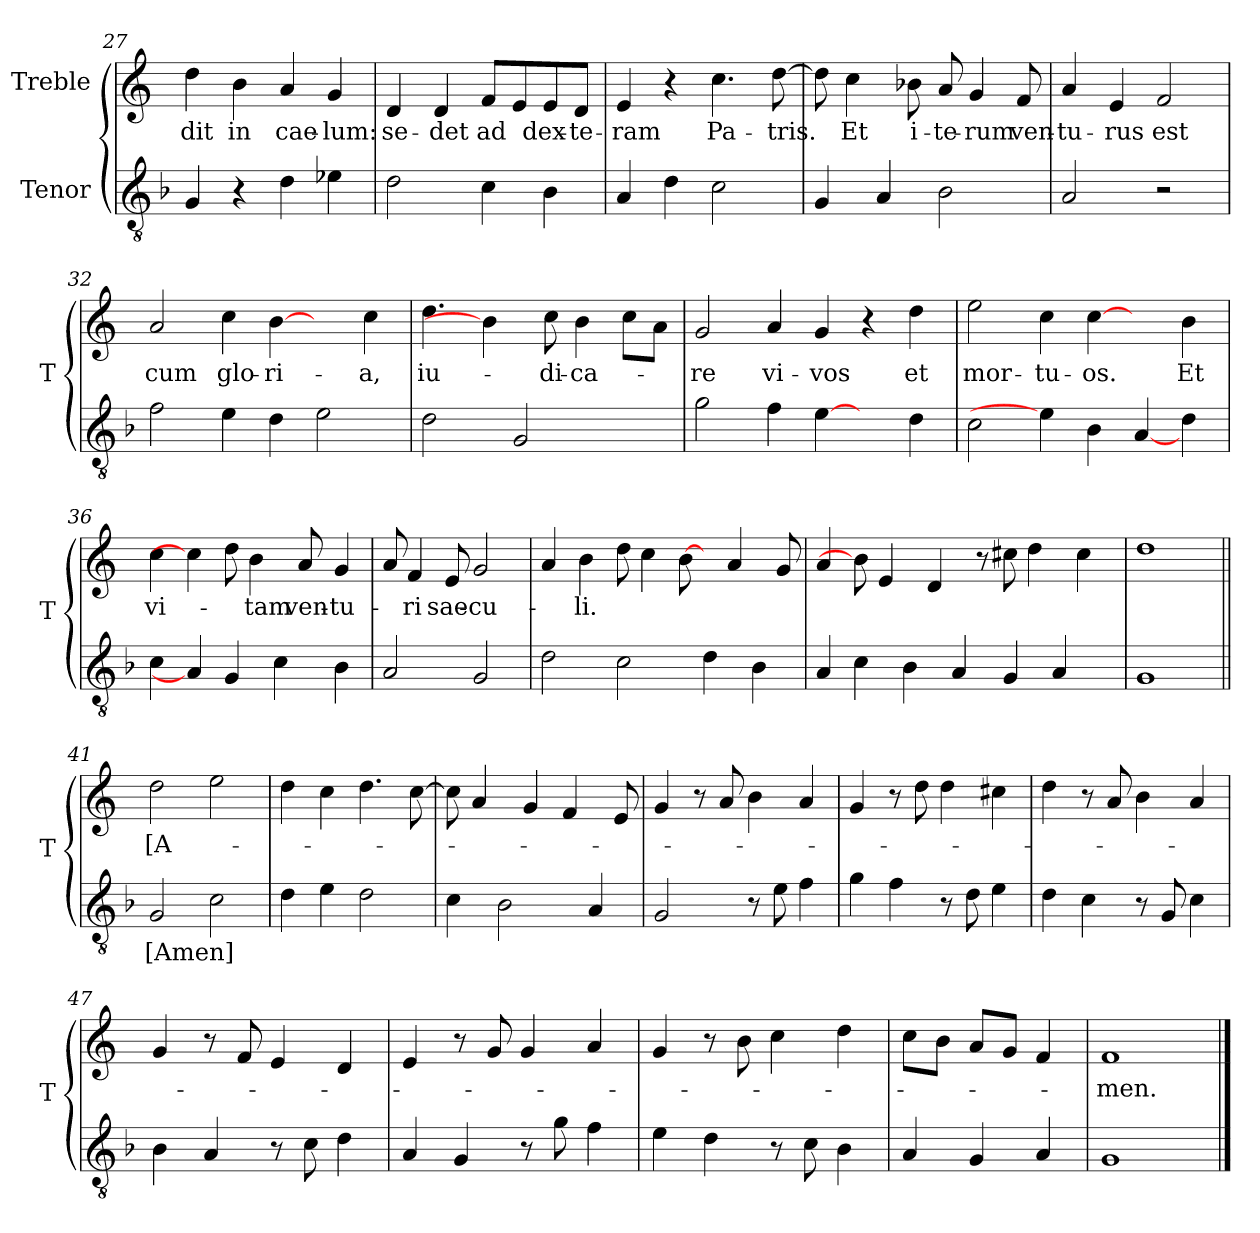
**kern	**text	**kern	**text
*part2	*part2	*part1	*part1
*staff2	*staff2	*staff1	*staff1
*I"Tenor	*	*I"Treble	*
*I'T	*	*	*
!!LO:LB:g=z
*clefGv2	*	*clefG2	*
*k[b-]	*	*k[]	*
*F:	*	*C:	*
=27	=27	=27	=27
!	!	!	!LO:LY:b
4G/	.	4dd\	-dit
!	!	!	!LO:LY:b
4r	.	4b\	in
!	!	!	!LO:LY:b
4d\	.	4a/	cae-
!	!	!	!LO:LY:b
4e-X\	.	4g/	-lum:
=28	=28	=28	=28
!	!	!	!LO:LY:b
2d\	.	4d/	se-
!	!	!	!LO:LY:b
.	.	4d/	-det
!	!	!	!LO:LY:b
4c\	.	8f/L	ad
.	.	8e/	.
!	!	!	!LO:LY:b
4B-\	.	8e/	dex-
!	!	!	!LO:LY:b
.	.	8d/J	-te-
=29	=29	=29	=29
!	!	!	!LO:LY:b
4A/	.	4e/	-ram
4d\	.	4r	.
!	!	!	!LO:LY:b
2c\	.	4.cc\	Pa-
!	!	!	!LO:LY:b
.	.	[8dd\	-tris.
=30	=30	=30	=30
4G/	.	8dd\]	.
!	!	!	!LO:LY:b
.	.	4cc\	Et
4A/	.	.	.
!	!	!	!LO:LY:b
.	.	8b-i\	i-
!	!	!	!LO:LY:b
2B-\	.	8a/	-te-
!	!	!	!LO:LY:b
.	.	4g/	-rum
!	!	!	!LO:LY:b
.	.	8f/	ven-
=31	=31	=31	=31
!	!	!	!LO:LY:b
2A/	.	4a/	-tu-
!	!	!	!LO:LY:b
.	.	4e/	-rus
!	!	!	!LO:LY:b
2r	.	2f/	est
!!LO:LB:g=z
=32	=32	=32	=32
!	!	!	!LO:LY:b
2f\	.	2a/	cum
!	!	!	!LO:LY:b
4e\	.	4cc\	glo-
!	!	!	!LO:LY:b
4d\	.	[4b\	-ri-
2e\	.	4ryy	.
!	!	!	!LO:LY:b
.	.	4cc\	-a,
=33	=33	=33	=33
!	!	!	!LO:LY:b
2d\	.	4.dd\	iu-
.	.	4b\]	.
2G/	.	.	.
!	!	!	!LO:LY:b
.	.	8cc\	-di-
!	!	!	!LO:LY:b
.	.	4b\	-ca-
4ryy	.	8cc\L	.
.	.	8a\J	.
=34	=34	=34	=34
!	!	!	!LO:LY:b
2g\	.	2g/	-re
!	!	!	!LO:LY:b
4f\	.	4a/	vi-
!	!	!	!LO:LY:b
[4e\	.	4g/	-vos
4ryy	.	4r	.
!	!	!	!LO:LY:b
4d\	.	4dd\	et
=35	=35	=35	=35
!	!	!	!LO:LY:b
2c\	.	2ee\	mor-
!	!	!	!LO:LY:b
4e\]	.	4cc\	-tu-
!	!	!	!LO:LY:b
4B-\	.	[4cc\	-os.
[4A/	.	4ryy	.
!	!	!	!LO:LY:b
4d\	.	4b\	Et
!!LO:LB:g=z
=36	=36	=36	=36
!	!	!	!LO:LY:b
4c\	.	4cc\	vi-
4A/]	.	4cc\]	.
4G/	.	8dd\	.
!	!	!	!LO:LY:b
.	.	4b\	-tam
4c\	.	.	.
!	!	!	!LO:LY:b
.	.	8a/	ven-
!	!	!	!LO:LY:b
4B-\	.	4g/	-tu-
=37	=37	=37	=37
2A/	.	8a/	.
!	!	!	!LO:LY:b
.	.	4f/	-ri
!	!	!	!LO:LY:b
.	.	8e/	sae-
!	!	!	!LO:LY:b
2G/	.	2g/	-cu-
=38	=38	=38	=38
2d\	.	4a/	.
!	!	!	!LO:LY:b
.	.	4b\	-li.
2c\	.	8dd\	.
.	.	4cc\	.
.	.	[8b\	.
4d\	.	8ryy	.
.	.	4a/	.
4B-\	.	.	.
.	.	8g/	.
=39	=39	=39	=39
4A/	.	4a/	.
4c\	.	8b\]	.
.	.	4e/	.
4B-\	.	.	.
.	.	4d/	.
4A/	.	.	.
.	.	8r	.
4G/	.	8cc#i\	.
.	.	4dd\	.
4A/	.	.	.
.	.	4cc#\	.
8ryy	.	.	.
=40	=40	=40	=40
1G	.	1dd	.
!!LO:PB:g=z
=41||	=41||	=41||	=41||
!	!LO:LY:b	!	!LO:LY:b
2G/	[Amen]	2dd\	[A-
2c\	.	2ee\	.
=42	=42	=42	=42
4d\	.	4dd\	.
4e\	.	4cc\	.
2d\	.	4.dd\	.
.	.	[8cc\	.
=43	=43	=43	=43
4c\	.	8cc\]	.
.	.	4a/	.
2B-\	.	.	.
.	.	4g/	.
.	.	4f/	.
4A/	.	.	.
.	.	8e/	.
=44	=44	=44	=44
2G/	.	4g/	.
.	.	8r	.
.	.	8a/	.
8r	.	4b\	.
8e\	.	.	.
4f\	.	4a/	.
=45	=45	=45	=45
4g\	.	4g/	.
4f\	.	8r	.
.	.	8dd\	.
8r	.	4dd\	.
8d\	.	.	.
4e\	.	4cc#i\	.
!!LO:LB:g=z
=46	=46	=46	=46
4d\	.	4dd\	.
4c\	.	8r	.
.	.	8a/	.
8r	.	4b\	.
8G/	.	.	.
4c\	.	4a/	.
=47	=47	=47	=47
4B-\	.	4g/	.
4A/	.	8r	.
.	.	8f/	.
8r	.	4e/	.
8c\	.	.	.
4d\	.	4d/	.
=48	=48	=48	=48
4A/	.	4e/	.
4G/	.	8r	.
.	.	8g/	.
8r	.	4g/	.
8g\	.	.	.
4f\	.	4a/	.
=49	=49	=49	=49
4e\	.	4g/	.
4d\	.	8r	.
.	.	8b\	.
8r	.	4cc\	.
8c\	.	.	.
4B-\	.	4dd\	.
=50	=50	=50	=50
4A/	.	8cc\L	.
.	.	8b\J	.
4G/	.	8a/L	.
.	.	8g/J	.
4A/	.	4f/	.
=51	=51	=51	=51
!	!	!	!LO:LY:b
1G	.	1f	-men.
==	==	==	==
*-	*-	*-	*-
